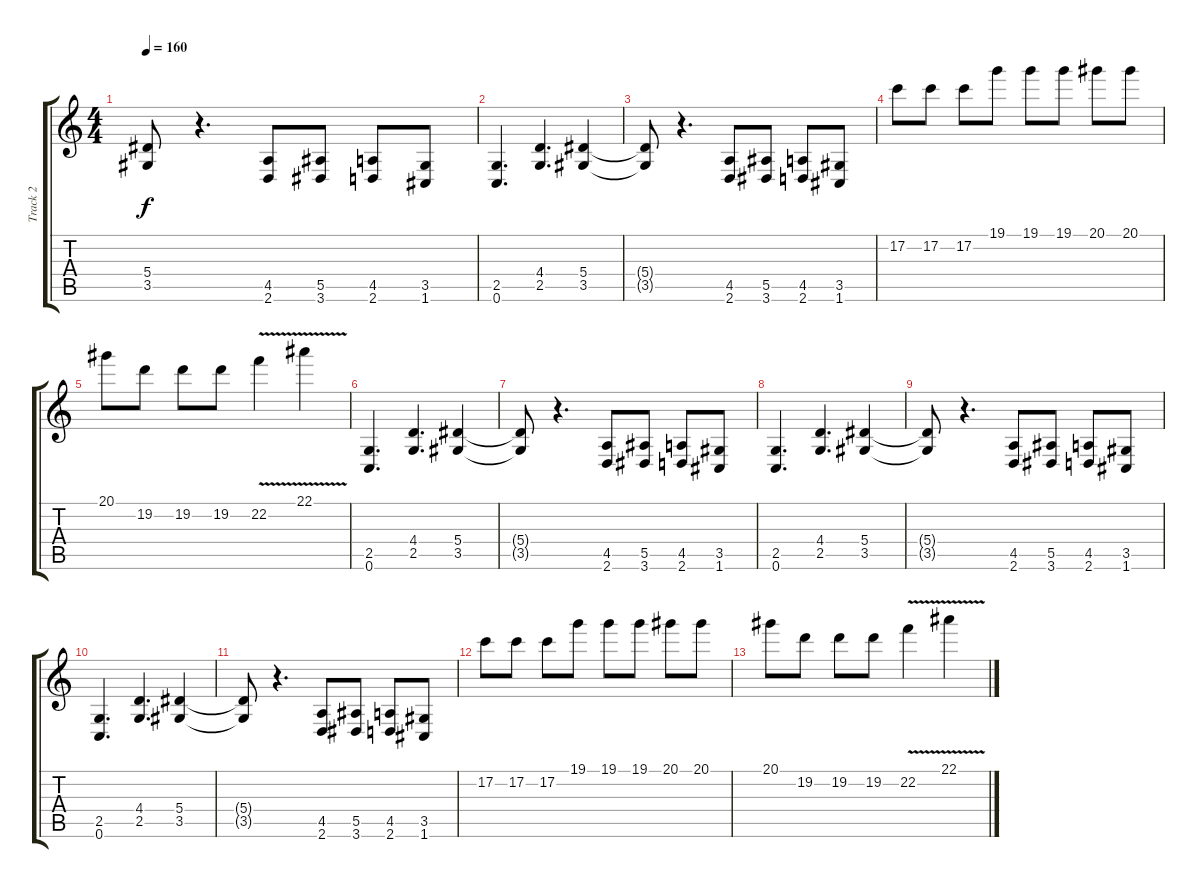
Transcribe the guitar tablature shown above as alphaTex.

\track ("Track 2" "Track 2") {instrument distortionguitar}
\staff {score tabs}
\tuning (C4 G3 Eb3 Bb2 F2 C2) {hide}
\ts (4 4)
\tempo 160
\clef g2
\ks c
(5.4{t} 3.5{t}).8{dy f} r.4{d} (4.5 2.6).8 (5.5 3.6).8 (4.5 2.6).8 (3.5 1.6).8 |
(2.5 0.6).4{d} (4.4 2.5).4{d} (5.4 3.5).4 |
(5.4{t} 3.5{t}).8 r.4{d} (4.5 2.6).8 (5.5 3.6).8 (4.5 2.6).8 (3.5 1.6).8 |
17.2.8 17.2.8 17.2.8 19.1.8 19.1.8 19.1.8 20.1.8 20.1.8 |
20.1.8 19.2.8 19.2.8 19.2.8 22.2{v}.4 22.1{v}.4 |
(2.5 0.6).4{d} (4.4 2.5).4{d} (5.4 3.5).4 |
(5.4{t} 3.5{t}).8 r.4{d} (4.5 2.6).8 (5.5 3.6).8 (4.5 2.6).8 (3.5 1.6).8 |
(2.5 0.6).4{d} (4.4 2.5).4{d} (5.4 3.5).4 |
(5.4{t} 3.5{t}).8 r.4{d} (4.5 2.6).8 (5.5 3.6).8 (4.5 2.6).8 (3.5 1.6).8 |
(2.5 0.6).4{d} (4.4 2.5).4{d} (5.4 3.5).4 |
(5.4{t} 3.5{t}).8 r.4{d} (4.5 2.6).8 (5.5 3.6).8 (4.5 2.6).8 (3.5 1.6).8 |
17.2.8 17.2.8 17.2.8 19.1.8 19.1.8 19.1.8 20.1.8 20.1.8 |
20.1.8 19.2.8 19.2.8 19.2.8 22.2{v}.4 22.1{v}.4
